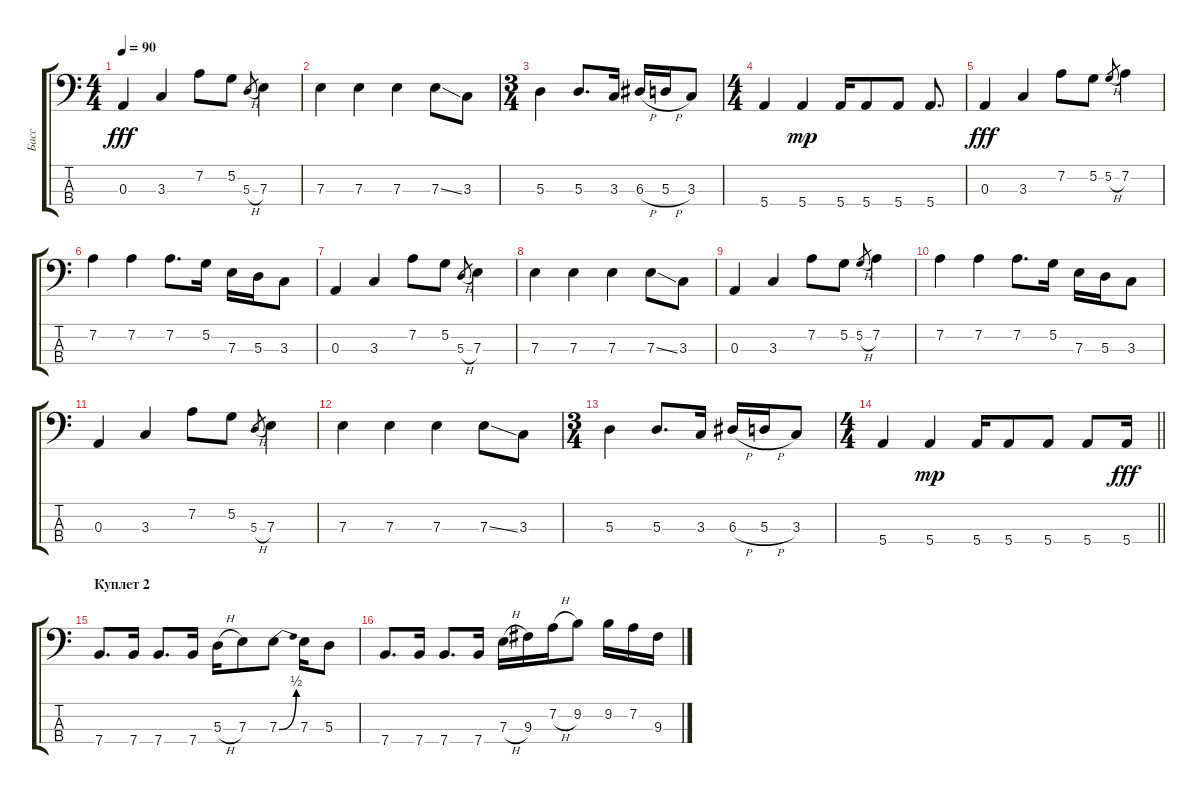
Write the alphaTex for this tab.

\track ("Басс" "Басс") {instrument electricbassfinger}
\staff {score tabs}
\tuning (G2 D2 A1 E1) {hide}
\ts (4 4)
\tempo 90
\clef f4
\ks c
0.3.4{dy fff} 3.3.4 7.2.8 5.2.8 5.3{h}.8{gr} 7.3.4 |
7.3.4 7.3.4 7.3.4 7.3{ss}.8 3.3.8 |
\ts (3 4)
5.3.4 5.3.8{d} 3.3.16 6.3{h}.16 5.3{h}.16 3.3.8 |
\ts (4 4)
5.4.4 5.4.4{dy mp} 5.4.16 5.4.8 5.4.8 5.4.8{d} |
0.3.4{dy fff} 3.3.4 7.2.8 5.2.8 5.2{h}.8{gr} 7.2.4 |
7.2.4 7.2.4 7.2.8{d} 5.2.16 7.3.16 5.3.16 3.3.8 |
0.3.4 3.3.4 7.2.8 5.2.8 5.3{h}.8{gr} 7.3.4 |
7.3.4 7.3.4 7.3.4 7.3{ss}.8 3.3.8 |
0.3.4 3.3.4 7.2.8 5.2.8 5.2{h}.8{gr} 7.2.4 |
7.2.4 7.2.4 7.2.8{d} 5.2.16 7.3.16 5.3.16 3.3.8 |
0.3.4 3.3.4 7.2.8 5.2.8 5.3{h}.8{gr} 7.3.4 |
7.3.4 7.3.4 7.3.4 7.3{ss}.8 3.3.8 |
\ts (3 4)
5.3.4 5.3.8{d} 3.3.16 6.3{h}.16 5.3{h}.16 3.3.8 |
\ts (4 4)
\barLineRight lightlight
5.4.4 5.4.4{dy mp} 5.4.16 5.4.8 5.4.8 5.4.8 5.4.16{dy fff} |
\section ("" "Куплет 2")
7.4.8{d} 7.4.16 7.4.8{d} 7.4.16 5.3{h}.16 7.3.8 7.3{be (bend 0 0 60 2)}.8 7.3.16 5.3.8 |
7.4.8{d} 7.4.16 7.4.8{d} 7.4.16 7.3{h}.16 9.3.16 7.2{h}.16 9.2.8 9.2.16 7.2.16 9.3.16
